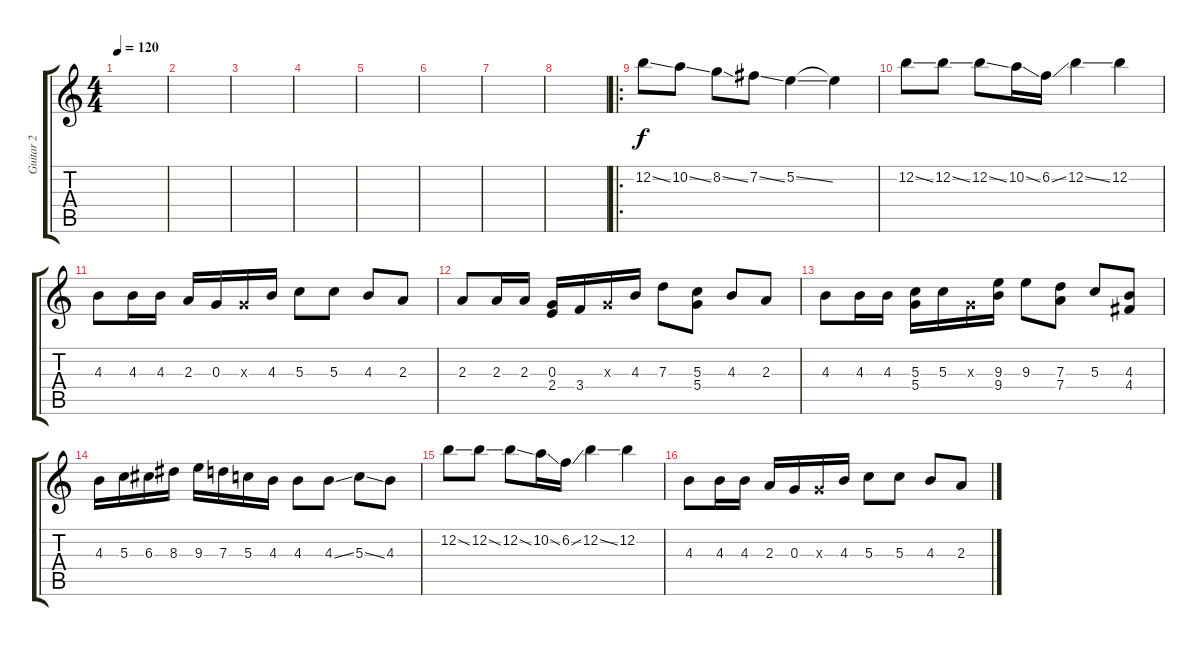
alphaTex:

\track ("Guitar 2" "Guitar 2") {instrument acousticguitarnylon}
\staff {score tabs}
\tuning (E4 B3 G3 D3 A2 E2) {hide}
\ts (4 4)
\tempo 120
\clef g2
\ks c
|
|
|
|
|
|
|
|
\ro
12.2{ss}.8 10.2{ss}.8 8.2{ss}.8 7.2{ss}.8 5.2{ss}.4 5.2{t}.4 |
12.2{ss}.8 12.2{ss}.8 12.2{ss}.8 10.2{ss}.16 6.2{ss}.16 12.2{ss}.4 12.2.4 |
4.3.8 4.3.16 4.3.16 2.3.16 0.3.16 0.3{x}.16 4.3.16 5.3.8 5.3.8 4.3.8 2.3.8 |
2.3.8 2.3.16 2.3.16 (0.3 2.4).16 3.4.16 0.3{x}.16 4.3.16 7.3.8 (5.3 5.4).8 4.3.8 2.3.8 |
4.3.8 4.3.16 4.3.16 (5.3 5.4).16 5.3.16 0.3{x}.16 (9.3 9.4).16 9.3.8 (7.3 7.4).8 5.3.8 (4.3 4.4).8 |
4.3.16 5.3.16 6.3.16 8.3.16 9.3.16 7.3.16 5.3.16 4.3.16 4.3.8 4.3{ss}.8 5.3{ss}.8 4.3.8 |
12.2{ss}.8 12.2{ss}.8 12.2{ss}.8 10.2{ss}.16 6.2{ss}.16 12.2{ss}.4 12.2.4 |
4.3.8 4.3.16 4.3.16 2.3.16 0.3.16 0.3{x}.16 4.3.16 5.3.8 5.3.8 4.3.8 2.3.8
